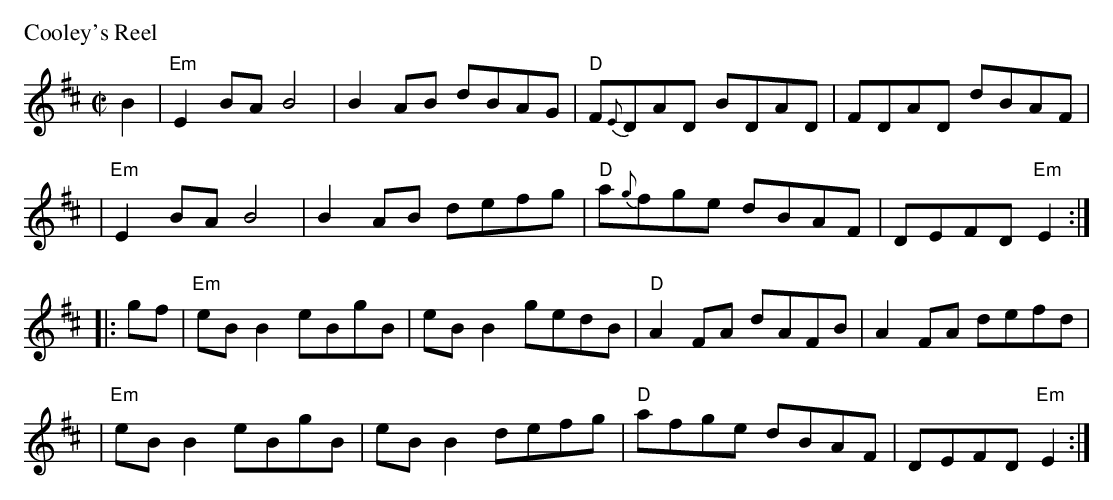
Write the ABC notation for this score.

X:1
P: Cooley's Reel
M: C|
L: 1/8
K: EDor
   B2 \
| "Em"E2BA B4   | B2AB dBAG | "D"F{E}DAD BDAD | FDAD   dBAF  |
| "Em"E2BA B4   | B2AB defg | "D"a{g}fge dBAF | DEFD "Em"E2 :|
|: gf \
| "Em"eBB2 eBgB | eBB2 gedB | "D"A2FA dAFB | A2FA   defd  |
| "Em"eBB2 eBgB | eBB2 defg | "D"afge dBAF | DEFD "Em"E2 :|
